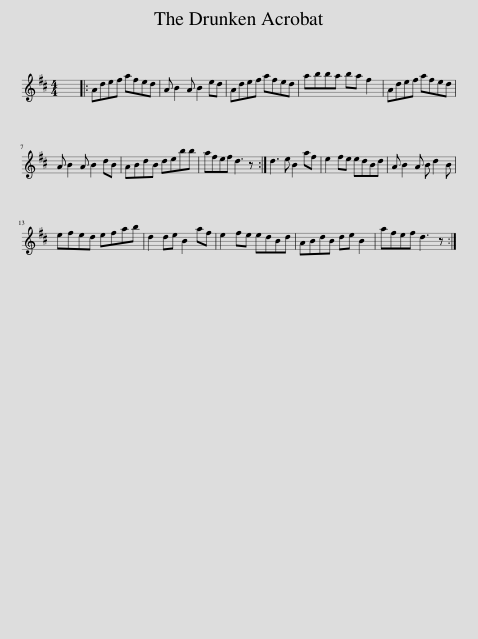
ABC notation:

X:1
L:1/8
M:4/4
I:linebreak $
K:D
V:1 treble
V:1
 x8 |: Adef afed | A B2 A B2 ed | Adef afed | abba ba f2 | %5
 Adef afed |$ A B2 A B2 dB | ABdB debb | afef d3 z :| d3 e B2 af | %10
 e2 fe edBd | A B2 A B d2 B |$ efed efab | d2 de B2 af | e2 fe edBd | %15
 ABdB de B2 | afef d3 z :| %17
